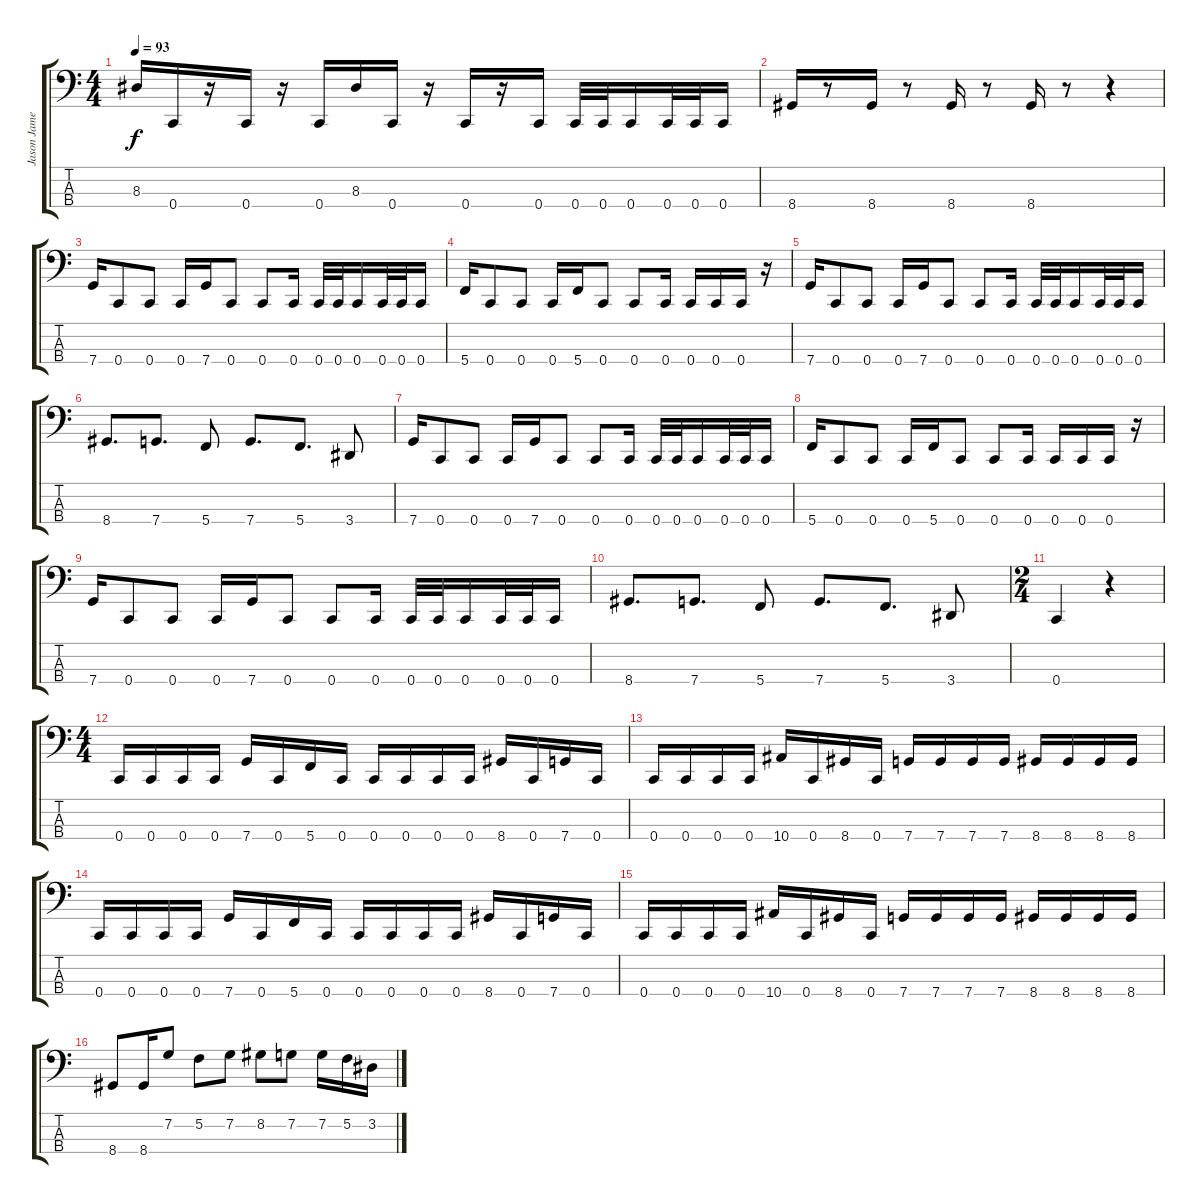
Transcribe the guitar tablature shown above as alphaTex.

\track ("Jason James" "Jason Jame") {instrument electricbasspick}
\staff {score tabs}
\tuning (F2 C2 G1 C1) {hide}
\ts (4 4)
\tempo 93
\clef f4
\ks c
8.3.16{dy f} 0.4.16 r.16 0.4.16 r.16 0.4.16 8.3.16 0.4.16 r.16 0.4.16 r.16 0.4.16 0.4.32 0.4.32 0.4.16 0.4.32 0.4.32 0.4.16 |
8.4.16 r.8 8.4.16 r.8 8.4.16 r.8 8.4.16 r.8 r.4 |
7.4.16 0.4.8 0.4.8 0.4.16 7.4.16 0.4.8 0.4.8 0.4.16 0.4.32 0.4.32 0.4.16 0.4.32 0.4.32 0.4.16 |
5.4.16 0.4.8 0.4.8 0.4.16 5.4.16 0.4.8 0.4.8 0.4.16 0.4.16 0.4.16 0.4.16 r.16 |
7.4.16 0.4.8 0.4.8 0.4.16 7.4.16 0.4.8 0.4.8 0.4.16 0.4.32 0.4.32 0.4.16 0.4.32 0.4.32 0.4.16 |
8.4.8{d} 7.4.8{d} 5.4.8 7.4.8{d} 5.4.8{d} 3.4.8 |
7.4.16 0.4.8 0.4.8 0.4.16 7.4.16 0.4.8 0.4.8 0.4.16 0.4.32 0.4.32 0.4.16 0.4.32 0.4.32 0.4.16 |
5.4.16 0.4.8 0.4.8 0.4.16 5.4.16 0.4.8 0.4.8 0.4.16 0.4.16 0.4.16 0.4.16 r.16 |
7.4.16 0.4.8 0.4.8 0.4.16 7.4.16 0.4.8 0.4.8 0.4.16 0.4.32 0.4.32 0.4.16 0.4.32 0.4.32 0.4.16 |
8.4.8{d} 7.4.8{d} 5.4.8 7.4.8{d} 5.4.8{d} 3.4.8 |
\ts (2 4)
0.4.4 r.4 |
\ts (4 4)
0.4.16 0.4.16 0.4.16 0.4.16 7.4.16 0.4.16 5.4.16 0.4.16 0.4.16 0.4.16 0.4.16 0.4.16 8.4.16 0.4.16 7.4.16 0.4.16 |
0.4.16 0.4.16 0.4.16 0.4.16 10.4.16 0.4.16 8.4.16 0.4.16 7.4.16 7.4.16 7.4.16 7.4.16 8.4.16 8.4.16 8.4.16 8.4.16 |
0.4.16 0.4.16 0.4.16 0.4.16 7.4.16 0.4.16 5.4.16 0.4.16 0.4.16 0.4.16 0.4.16 0.4.16 8.4.16 0.4.16 7.4.16 0.4.16 |
0.4.16 0.4.16 0.4.16 0.4.16 10.4.16 0.4.16 8.4.16 0.4.16 7.4.16 7.4.16 7.4.16 7.4.16 8.4.16 8.4.16 8.4.16 8.4.16 |
8.4.8 8.4.16 7.2.8 5.2.8 7.2.8 8.2.8 7.2.8 7.2.16 5.2.16 3.2.16
